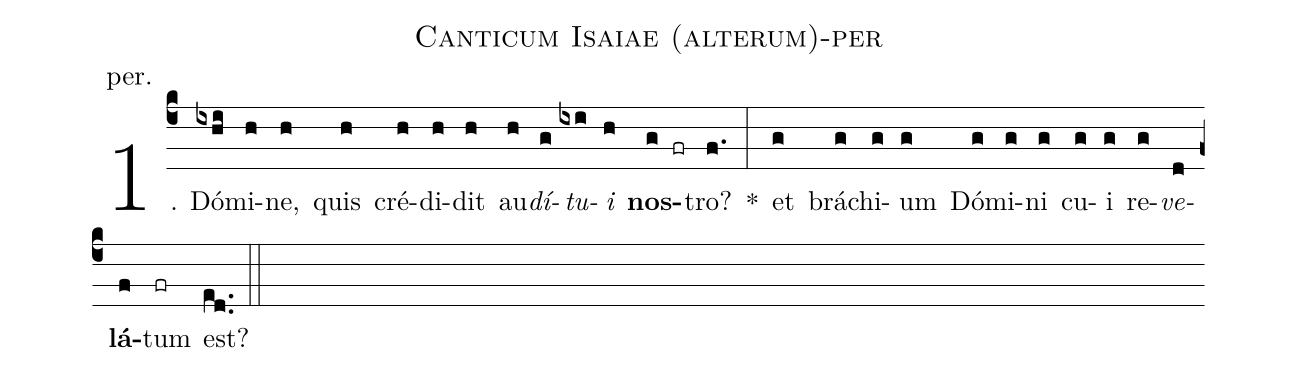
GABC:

name: Canticum Isaiae (alterum)-per;
annotation: per.;
%%
(c4)1. Dó(ixhi)mi(h)ne,(h) quis(h) cré(h)di(h)dit(h) au(h)<i>dí</i>(g)<i>tu</i>(ixi)<i>i</i>(h) <b>nos</b>(g fr)tro?(f.) *(:) et(g) brá(g)chi(g)um(g) Dó(g)mi(g)ni(g) cu(g)i(g) re(g)<i>ve</i>(d)<b>lá</b>(f)tum(fr) est?(ed..) (::)
